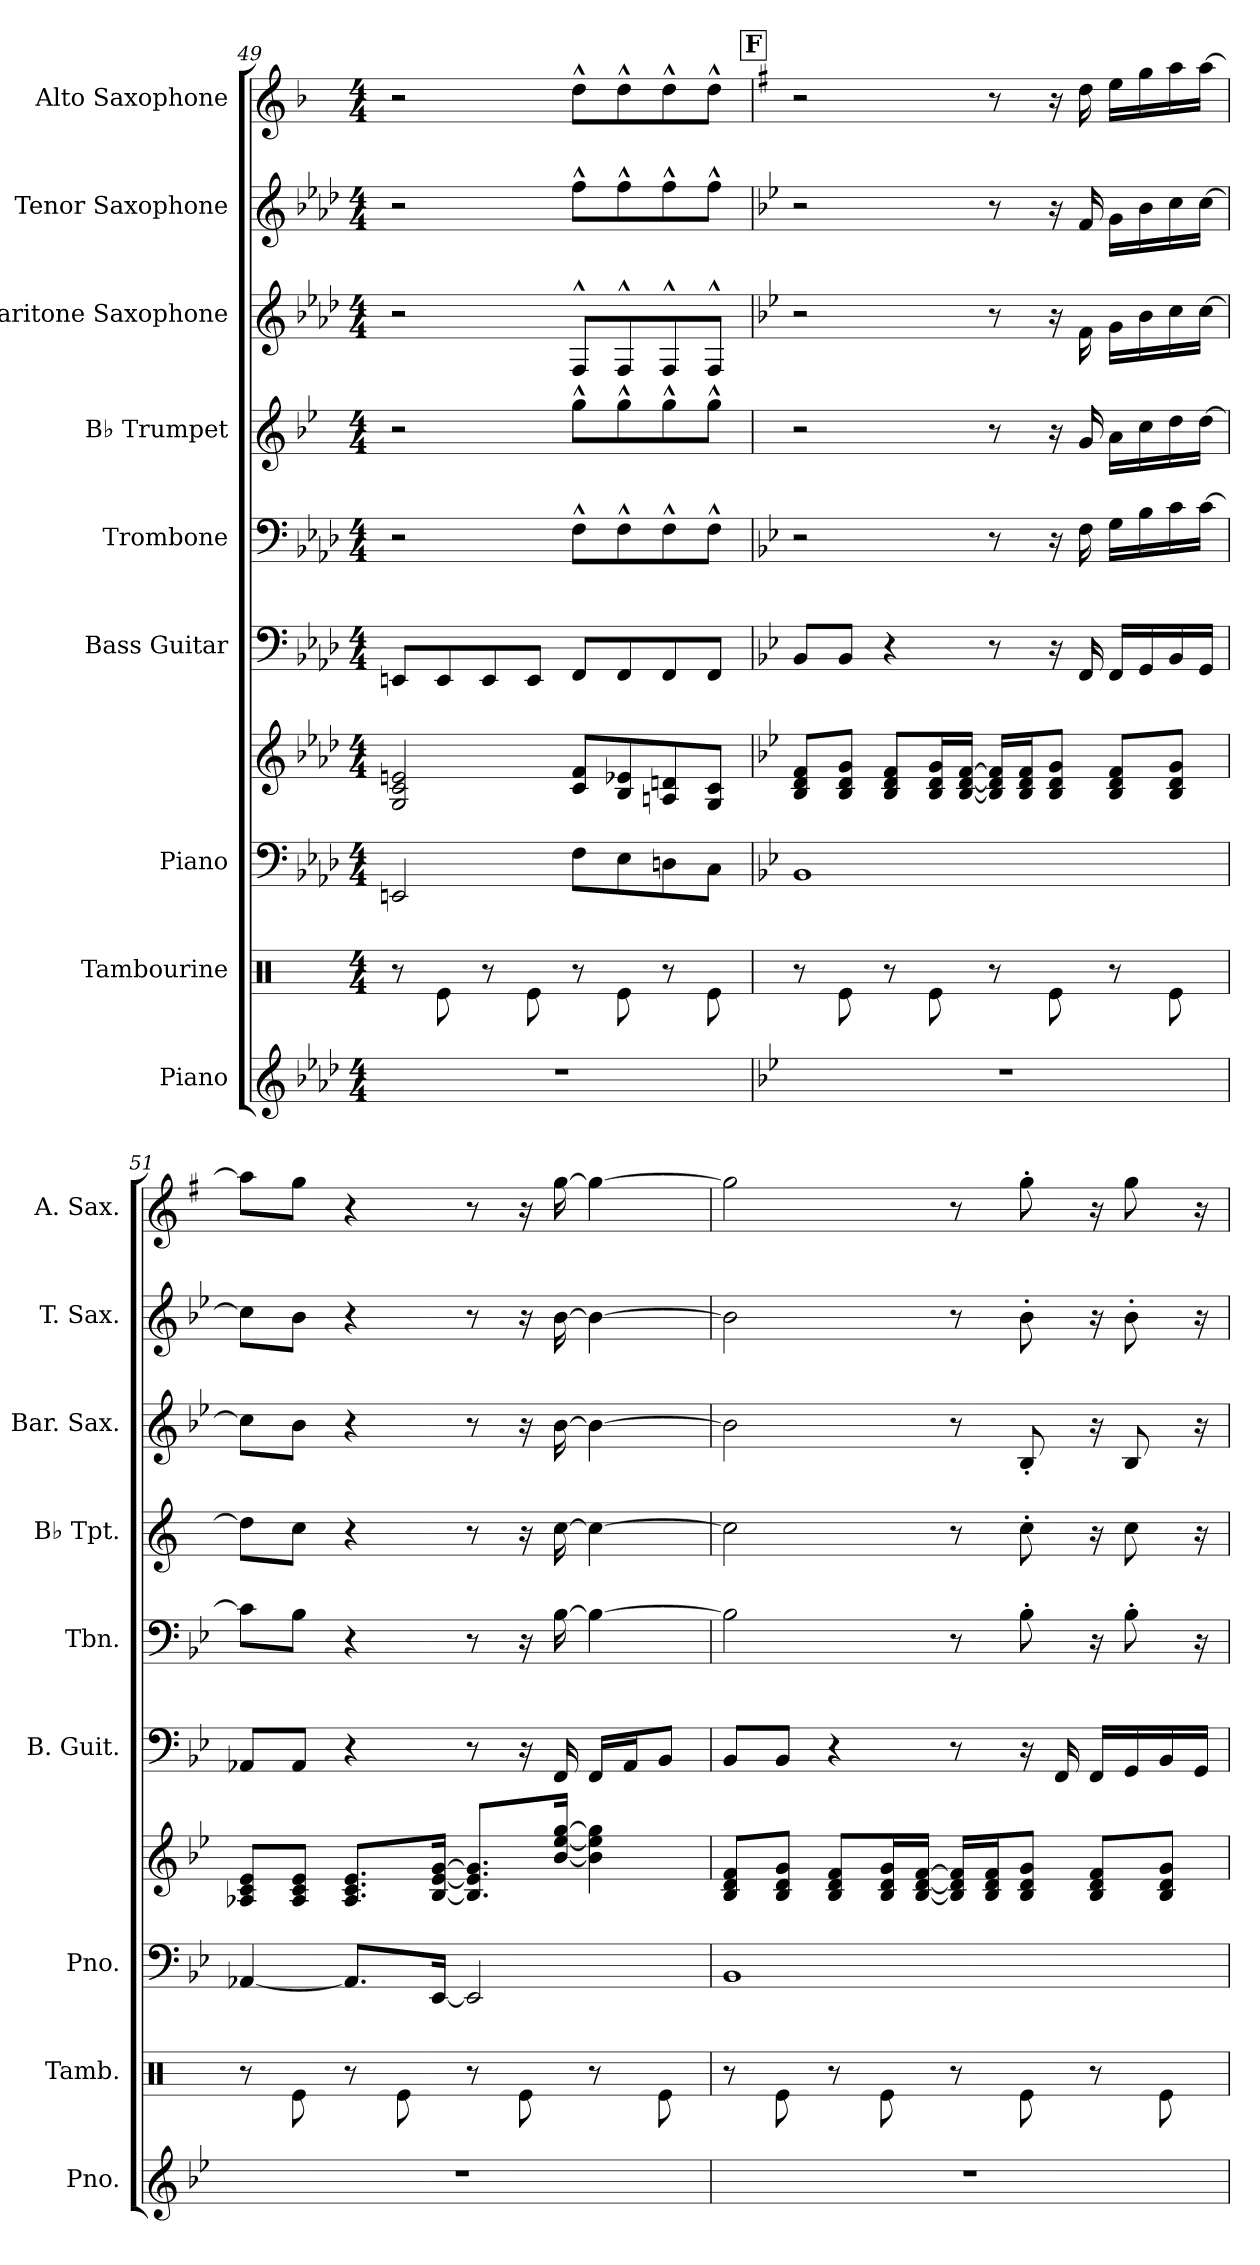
**kern	**kern	**kern	**kern	**kern	**kern	**kern	**kern	**kern	**kern
*part9	*part8	*part7	*part7	*part6	*part5	*part4	*part3	*part2	*part1
*staff10	*staff9	*staff8	*staff7	*staff6	*staff5	*staff4	*staff3	*staff2	*staff1
*I"Piano	*I"Tambourine	*I"Piano	*	*I"Bass Guitar	*I"Trombone	*I"B♭ Trumpet	*I"Baritone Saxophone	*I"Tenor Saxophone	*I"Alto Saxophone
*I'Pno.	*I'Tamb.	*I'Pno.	*	*I'B. Guit.	*I'Tbn.	*I'B♭ Tpt.	*I'Bar. Sax.	*I'T. Sax.	*I'A. Sax.
!!LO:PB:g=z
*clefG2	*clefX	*clefF4	*clefG2	*clefF4	*clefF4	*clefG2	*clefG2	*clefG2	*clefG2
*	*	*	*	*ITrd7c12	*	*ITrd1c2	*ITrd12c21	*ITrd8c14	*ITrd5c9
*k[b-e-a-d-]	*k[]	*k[b-e-a-d-]	*k[b-e-a-d-]	*k[b-e-a-d-]	*k[b-e-a-d-]	*k[b-e-a-d-]	*k[b-e-a-d-]	*k[b-e-a-d-]	*k[b-e-a-d-]
*M4/4	*M4/4	*M4/4	*M4/4	*M4/4	*M4/4	*M4/4	*M4/4	*M4/4	*M4/4
=49	=49	=49	=49	=49	=49	=49	=49	=49	=49
1r	8r	2EEn/	2G/ 2c/ 2en/	8EEEn/L	2r	2r	2r	2r	2r
.	8Re\	.	.	8EEE/	.	.	.	.	.
.	8r	.	.	8EEE/	.	.	.	.	.
.	8Re\	.	.	8EEE/J	.	.	.	.	.
.	8r	8F\L	8c/ 8f/L	8FFF/L	8F^^\L	8ff^^\L	8FF^^/L	8f^^\L	8f^^\L
.	8Re\	8E-\	8B-/ 8e-X/	8FFF/	8F^^\	8ff^^\	8FF^^/	8f^^\	8f^^\
.	8r	8Dn\	8An/ 8dn/	8FFF/	8F^^\	8ff^^\	8FF^^/	8f^^\	8f^^\
.	8Re\	8C\J	8G/ 8c/J	8FFF/J	8F^^\J	8ff^^\J	8FF^^/J	8f^^\J	8f^^\J
!!LO:REH:place=s1:a:B:fs=14:t=F
=50	=50	=50	=50	=50	=50	=50	=50	=50	=50
*k[b-e-]	*	*k[b-e-]	*k[b-e-]	*k[b-e-]	*k[b-e-]	*k[b-e-]	*k[b-e-]	*k[b-e-]	*k[b-e-]
1r	8r	1BB-	8B-/ 8d/ 8f/L	8BBB-/L	2r	2r	2r	2r	2r
.	8Re\	.	8B-/ 8d/ 8g/J	8BBB-/J	.	.	.	.	.
.	8r	.	8B-/ 8d/ 8f/L	4r	.	.	.	.	.
.	8Re\	.	16B-/ 16d/ 16g/L	.	.	.	.	.	.
.	.	.	[16B-/ [16d/ [16f/JJ	.	.	.	.	.	.
.	8r	.	16B-/] 16d/] 16f/]LL	8r	8r	8r	8r	8r	8r
.	.	.	16B-/ 16d/ 16f/J	.	.	.	.	.	.
.	8Re\	.	8B-/ 8d/ 8g/J	16r	16r	16r	16r	16r	16r
.	.	.	.	16FFF/	16F\	16f/	16F\	16F/	16f\
.	8r	.	8B-/ 8d/ 8f/L	16FFF/LL	16G\LL	16g\LL	16G\LL	16G\LL	16g\LL
.	.	.	.	16GGG/	16B-\	16b-\	16B-\	16B-\	16b-\
.	8Re\	.	8B-/ 8d/ 8g/J	16BBB-/	16c\	16cc\	16c\	16c\	16cc\
.	.	.	.	16GGG/JJ	[16c\JJ	[16cc\JJ	[16c\JJ	[16c\JJ	[16cc\JJ
!!LO:PB:g=z
=51	=51	=51	=51	=51	=51	=51	=51	=51	=51
1r	8r	[4AA-X/	8A-X/ 8c/ 8e-/L	8AAA-X/L	8c\L]	8cc\L]	8c\L]	8c\L]	8cc\L]
.	8Re\	.	8A-/ 8c/ 8e-/J	8AAA-/J	8B-\J	8b-\J	8B-\J	8B-\J	8b-\J
.	8r	8.AA-/L]	8.A-/ 8.c/ 8.e-/L	4r	4r	4r	4r	4r	4r
.	8Re\	.	.	.	.	.	.	.	.
.	.	[16EE-/Jk	[16B-/ [16e-/ [16g/Jk	.	.	.	.	.	.
.	8r	2EE-/]	8.B-/] 8.e-/] 8.g/]L	8r	8r	8r	8r	8r	8r
.	8Re\	.	.	16r	16r	16r	16r	16r	16r
.	.	.	[16b-/ [16ee-/ [16gg/Jk	16FFF/	[16B-\	[16b-\	[16B-\	[16B-\	[16b-\
.	8r	.	4b-\] 4ee-\] 4gg\]	16FFF/LL	4B-\_	4b-\_	4B-\_	4B-\_	4b-\_
.	.	.	.	16AAA-/J	.	.	.	.	.
.	8Re\	.	.	8BBB-/J	.	.	.	.	.
=52	=52	=52	=52	=52	=52	=52	=52	=52	=52
1r	8r	1BB-	8B-/ 8d/ 8f/L	8BBB-/L	2B-\]	2b-\]	2B-\]	2B-\]	2b-\]
.	8Re\	.	8B-/ 8d/ 8g/J	8BBB-/J	.	.	.	.	.
.	8r	.	8B-/ 8d/ 8f/L	4r	.	.	.	.	.
.	8Re\	.	16B-/ 16d/ 16g/L	.	.	.	.	.	.
.	.	.	[16B-/ [16d/ [16f/JJ	.	.	.	.	.	.
.	8r	.	16B-/] 16d/] 16f/]LL	8r	8r	8r	8r	8r	8r
.	.	.	16B-/ 16d/ 16f/J	.	.	.	.	.	.
.	8Re\	.	8B-/ 8d/ 8g/J	16r	8B-'\	8b-'\	8BB-'/	8B-'\	8b-'\
.	.	.	.	16FFF/	.	.	.	.	.
.	8r	.	8B-/ 8d/ 8f/L	16FFF/LL	16r	16r	16r	16r	16r
.	.	.	.	16GGG/	8B-'\	8b-\	8BB-/	8B-'\	8b-\
.	8Re\	.	8B-/ 8d/ 8g/J	16BBB-/	.	.	.	.	.
.	.	.	.	16GGG/JJ	16r	16r	16r	16r	16r
=	=	=	=	=	=	=	=	=	=
*-	*-	*-	*-	*-	*-	*-	*-	*-	*-
